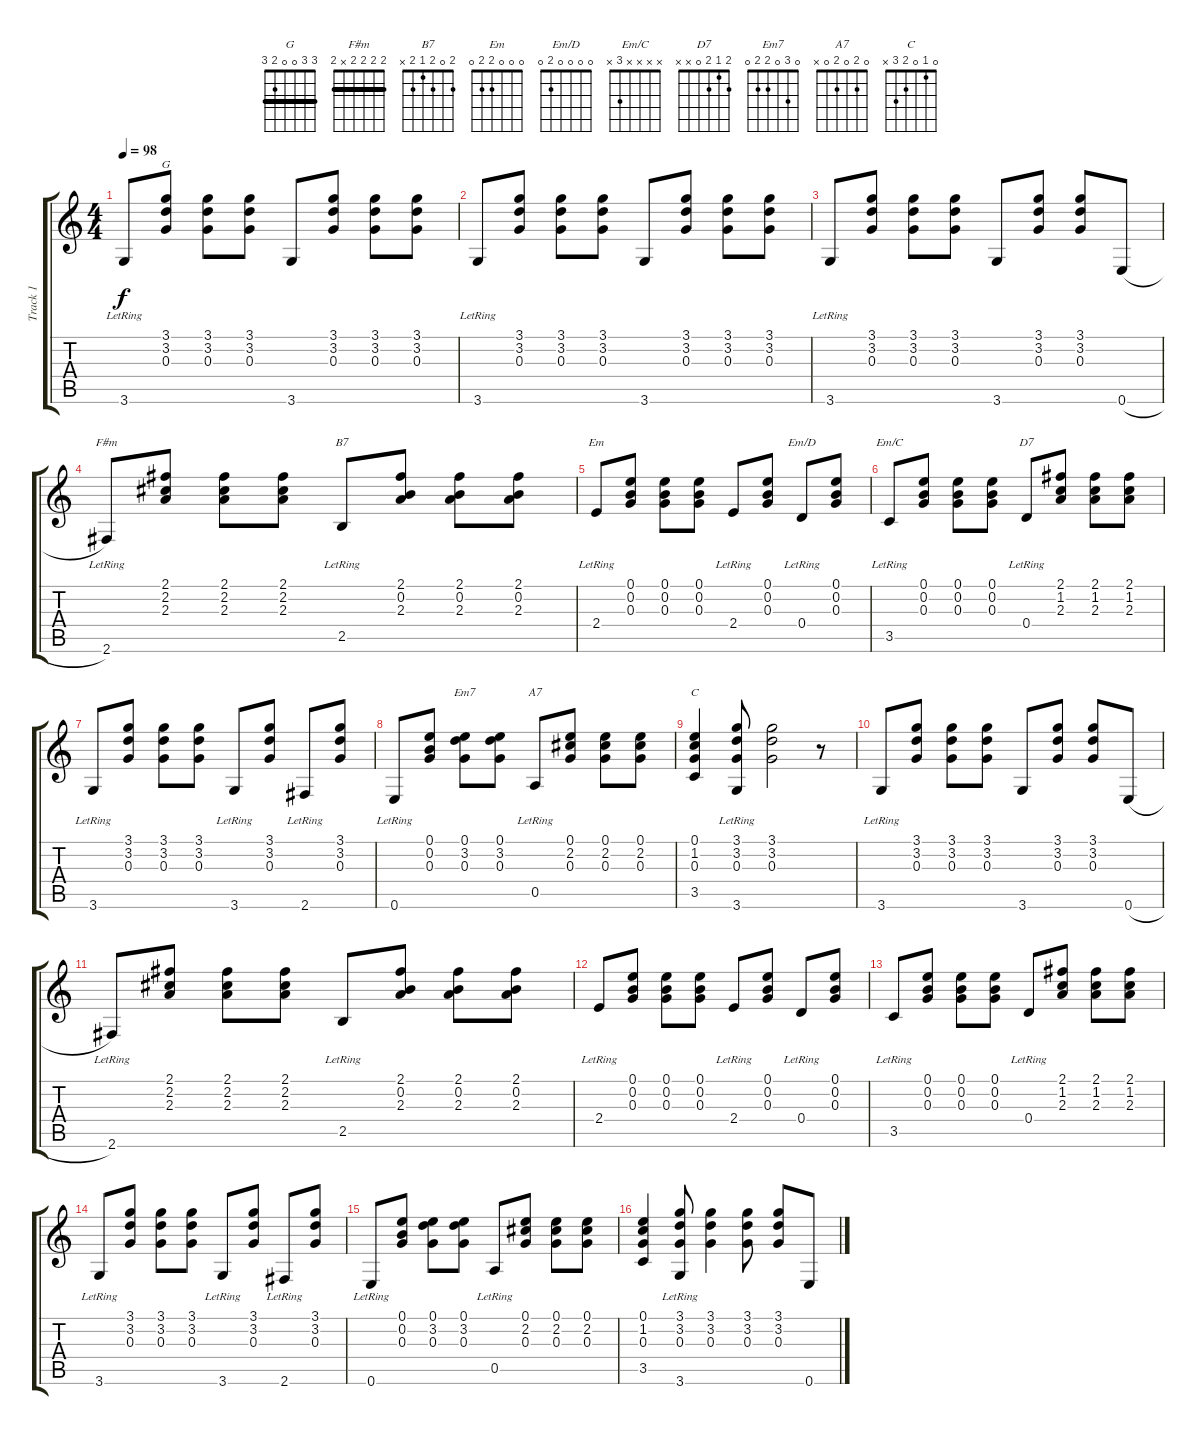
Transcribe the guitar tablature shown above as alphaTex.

\track ("Track 1" "Track 1") {instrument acousticguitarsteel}
\staff {score tabs}
\tuning (E4 B3 G3 D3 A2 E2) {hide}
\chord ("G" 3 3 0 0 2 3) {barre 3}
\chord ("F#m" 2 2 2 2 x 2) {barre 2}
\chord ("B7" 2 0 2 1 2 x)
\chord ("Em" 0 0 0 2 2 0)
\chord ("Em/D" 0 0 0 0 2 0)
\chord ("Em/C" x x x x 3 x)
\chord ("D7" 2 1 2 0 x x)
\chord ("Em7" 0 3 0 2 2 0)
\chord ("A7" 0 2 0 2 0 x)
\chord ("C" 0 1 0 2 3 x)
\ts (4 4)
\tempo 98
\clef g2
\ks c
3.6{lr}.8{dy f instrument acousticguitarsteel} (3.1 3.2 0.3).8{ch "G"} (3.1 3.2 0.3).8 (3.1 3.2 0.3).8 3.6.8 (3.1 3.2 0.3).8 (3.1 3.2 0.3).8 (3.1 3.2 0.3).8 |
3.6{lr}.8 (3.1 3.2 0.3).8 (3.1 3.2 0.3).8 (3.1 3.2 0.3).8 3.6.8 (3.1 3.2 0.3).8 (3.1 3.2 0.3).8 (3.1 3.2 0.3).8 |
3.6{lr}.8 (3.1 3.2 0.3).8 (3.1 3.2 0.3).8 (3.1 3.2 0.3).8 3.6.8 (3.1 3.2 0.3).8 (3.1 3.2 0.3).8 0.6{h}.8 |
2.6{lr}.8{ch "F#m"} (2.1 2.2 2.3).8 (2.1 2.2 2.3).8 (2.1 2.2 2.3).8 2.5{lr}.8{ch "B7"} (2.1 0.2 2.3).8 (2.1 0.2 2.3).8 (2.1 0.2 2.3).8 |
2.4{lr}.8{ch "Em"} (0.1 0.2 0.3).8 (0.1 0.2 0.3).8 (0.1 0.2 0.3).8 2.4{lr}.8 (0.1 0.2 0.3).8 0.4{lr}.8{ch "Em/D"} (0.1 0.2 0.3).8 |
3.5{lr}.8{ch "Em/C"} (0.1 0.2 0.3).8 (0.1 0.2 0.3).8 (0.1 0.2 0.3).8 0.4{lr}.8{ch "D7"} (2.1 1.2 2.3).8 (2.1 1.2 2.3).8 (2.1 1.2 2.3).8 |
3.6{lr}.8 (3.1 3.2 0.3).8 (3.1 3.2 0.3).8 (3.1 3.2 0.3).8 3.6{lr}.8 (3.1 3.2 0.3).8 2.6{lr}.8 (3.1 3.2 0.3).8 |
0.6{lr}.8 (0.1 0.2 0.3).8 (0.1 3.2 0.3).8{ch "Em7"} (0.1 3.2 0.3).8 0.5{lr}.8{ch "A7"} (0.1 2.2 0.3).8 (0.1 2.2 0.3).8 (0.1 2.2 0.3).8 |
(0.1 1.2 0.3 3.5).4{ch "C"} (3.1 3.2 0.3 3.6{lr}).8 (3.1 3.2 0.3).2 r.8 |
3.6{lr}.8 (3.1 3.2 0.3).8 (3.1 3.2 0.3).8 (3.1 3.2 0.3).8 3.6.8 (3.1 3.2 0.3).8 (3.1 3.2 0.3).8 0.6{h}.8 |
2.6{lr}.8 (2.1 2.2 2.3).8 (2.1 2.2 2.3).8 (2.1 2.2 2.3).8 2.5{lr}.8 (2.1 0.2 2.3).8 (2.1 0.2 2.3).8 (2.1 0.2 2.3).8 |
2.4{lr}.8 (0.1 0.2 0.3).8 (0.1 0.2 0.3).8 (0.1 0.2 0.3).8 2.4{lr}.8 (0.1 0.2 0.3).8 0.4{lr}.8 (0.1 0.2 0.3).8 |
3.5{lr}.8 (0.1 0.2 0.3).8 (0.1 0.2 0.3).8 (0.1 0.2 0.3).8 0.4{lr}.8 (2.1 1.2 2.3).8 (2.1 1.2 2.3).8 (2.1 1.2 2.3).8 |
3.6{lr}.8 (3.1 3.2 0.3).8 (3.1 3.2 0.3).8 (3.1 3.2 0.3).8 3.6{lr}.8 (3.1 3.2 0.3).8 2.6{lr}.8 (3.1 3.2 0.3).8 |
0.6{lr}.8 (0.1 0.2 0.3).8 (0.1 3.2 0.3).8 (0.1 3.2 0.3).8 0.5{lr}.8 (0.1 2.2 0.3).8 (0.1 2.2 0.3).8 (0.1 2.2 0.3).8 |
(0.1 1.2 0.3 3.5).4 (3.1 3.2 0.3 3.6{lr}).8 (3.1 3.2 0.3).4 (3.1 3.2 0.3).8 (3.1 3.2 0.3).8 0.6{h}.8
